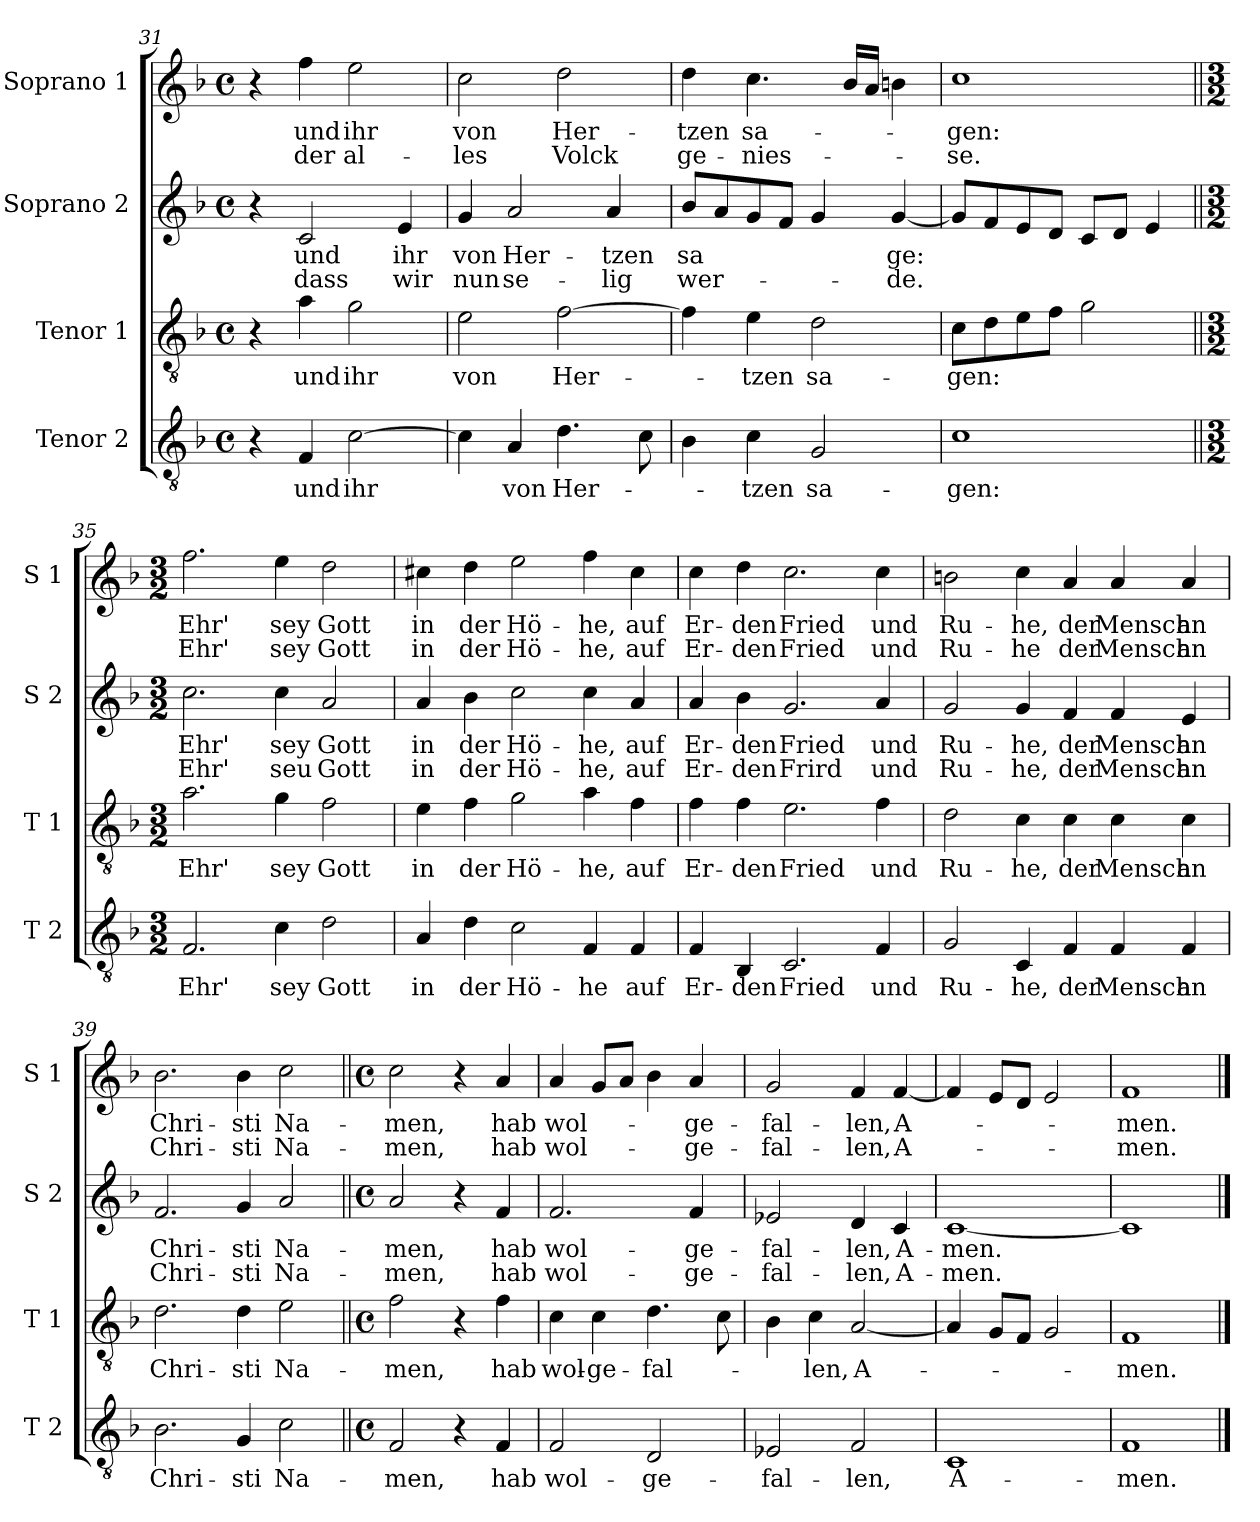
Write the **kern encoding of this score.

**kern	**text	**kern	**text	**kern	**text	**text	**kern	**text	**text
*part4	*part4	*part3	*part3	*part2	*part2	*part2	*part1	*part1	*part1
*staff4	*staff4	*staff3	*staff3	*staff2	*staff2	*staff2	*staff1	*staff1	*staff1
*I"Tenor 2	*	*I"Tenor 1	*	*I"Soprano 2	*	*	*I"Soprano 1	*	*
*I'T 2	*	*I'T 1	*	*I'S 2	*	*	*I'S 1	*	*
!!LO:PB:g=z
*clefGv2	*	*clefGv2	*	*clefG2	*	*	*clefG2	*	*
*k[b-]	*	*k[b-]	*	*k[b-]	*	*	*k[b-]	*	*
*F:	*	*F:	*	*F:	*	*	*F:	*	*
*M4/4	*	*M4/4	*	*M4/4	*	*	*M4/4	*	*
*met(c)	*	*met(c)	*	*met(c)	*	*	*met(c)	*	*
=31	=31	=31	=31	=31	=31	=31	=31	=31	=31
4r	.	4r	.	4r	.	.	4r	.	.
!	!LO:LY:b	!	!LO:LY:b	!	!LO:LY:b	!LO:LY:b	!	!LO:LY:b	!LO:LY:b
4F/	und	4a\	und	2c/	und	dass	4ff\	und	der
!	!LO:LY:b	!	!LO:LY:b	!	!	!	!	!LO:LY:b	!LO:LY:b
[2c\	ihr	2g\	ihr	.	.	.	2ee\	ihr	al-
!	!	!	!	!	!LO:LY:b	!LO:LY:b	!	!	!
.	.	.	.	4e/	ihr	wir	.	.	.
=32	=32	=32	=32	=32	=32	=32	=32	=32	=32
!	!	!	!LO:LY:b	!	!LO:LY:b	!LO:LY:b	!	!LO:LY:b	!LO:LY:b
4c\]	.	2e\	von	4g/	von	nun	2cc\	von	-les
!	!LO:LY:b	!	!	!	!LO:LY:b	!LO:LY:b	!	!	!
4A/	von	.	.	2a/	Her-	se-	.	.	.
!	!LO:LY:b	!	!LO:LY:b	!	!	!	!	!LO:LY:b	!LO:LY:b
4.d\	Her-	[2f\	Her-	.	.	.	2dd\	Her-	Volck
!	!	!	!	!	!LO:LY:b	!LO:LY:b	!	!	!
.	.	.	.	4a/	-tzen	-lig	.	.	.
8c\	.	.	.	.	.	.	.	.	.
=33	=33	=33	=33	=33	=33	=33	=33	=33	=33
!	!	!	!	!	!LO:LY:b	!LO:LY:b	!	!LO:LY:b	!LO:LY:b
4B-\	.	4f\]	.	8b-/L	sa	wer-	4dd\	-tzen	ge-
.	.	.	.	8a/	.	.	.	.	.
!	!LO:LY:b	!	!LO:LY:b	!	!	!	!	!LO:LY:b	!LO:LY:b
4c\	-tzen	4e\	-tzen	8g/	.	.	4.cc\	sa-	-nies-
.	.	.	.	8f/J	.	.	.	.	.
!	!LO:LY:b	!	!LO:LY:b	!	!	!	!	!	!
2G/	sa-	2d\	sa-	4g/	.	.	.	.	.
.	.	.	.	.	.	.	16b-/LL	.	.
.	.	.	.	.	.	.	16a/JJ	.	.
!	!	!	!	!	!LO:LY:b	!LO:LY:b	!	!	!
.	.	.	.	[4g/	ge:	-de.	4bn\	.	.
=34	=34	=34	=34	=34	=34	=34	=34	=34	=34
!	!LO:LY:b	!	!LO:LY:b	!	!	!	!	!LO:LY:b	!LO:LY:b
1c	-gen:	8c\L	-gen:	8g/L]	.	.	1cc	-gen:	-se.
.	.	8d\	.	8f/	.	.	.	.	.
.	.	8e\	.	8e/	.	.	.	.	.
.	.	8f\J	.	8d/J	.	.	.	.	.
.	.	2g\	.	8c/L	.	.	.	.	.
.	.	.	.	8d/J	.	.	.	.	.
.	.	.	.	4e/	.	.	.	.	.
=35||	=35||	=35||	=35||	=35||	=35||	=35||	=35||	=35||	=35||
*M3/2	*	*M3/2	*	*M3/2	*	*	*M3/2	*	*
!	!LO:LY:b	!	!LO:LY:b	!	!LO:LY:b	!LO:LY:b	!	!LO:LY:b	!LO:LY:b
2.F/	Ehr'	2.a\	Ehr'	2.cc\	Ehr'	Ehr'	2.ff\	Ehr'	Ehr'
!	!LO:LY:b	!	!LO:LY:b	!	!LO:LY:b	!LO:LY:b	!	!LO:LY:b	!LO:LY:b
4c\	sey	4g\	sey	4cc\	sey	seu	4ee\	sey	sey
!	!LO:LY:b	!	!LO:LY:b	!	!LO:LY:b	!LO:LY:b	!	!LO:LY:b	!LO:LY:b
2d\	Gott	2f\	Gott	2a/	Gott	Gott	2dd\	Gott	Gott
!!LO:LB:g=z
=36	=36	=36	=36	=36	=36	=36	=36	=36	=36
!	!LO:LY:b	!	!LO:LY:b	!	!LO:LY:b	!LO:LY:b	!	!LO:LY:b	!LO:LY:b
4A/	in	4e\	in	4a/	in	in	4cc#X\	in	in
!	!LO:LY:b	!	!LO:LY:b	!	!LO:LY:b	!LO:LY:b	!	!LO:LY:b	!LO:LY:b
4d\	der	4f\	der	4b-\	der	der	4dd\	der	der
!	!LO:LY:b	!	!LO:LY:b	!	!LO:LY:b	!LO:LY:b	!	!LO:LY:b	!LO:LY:b
2c\	Hö-	2g\	Hö-	2cc\	Hö-	Hö-	2ee\	Hö-	Hö-
!	!LO:LY:b	!	!LO:LY:b	!	!LO:LY:b	!LO:LY:b	!	!LO:LY:b	!LO:LY:b
4F/	-he	4a\	-he,	4cc\	-he,	-he,	4ff\	-he,	-he,
!	!LO:LY:b	!	!LO:LY:b	!	!LO:LY:b	!LO:LY:b	!	!LO:LY:b	!LO:LY:b
4F/	auf	4f\	auf	4a/	auf	auf	4cc#\	auf	auf
=37	=37	=37	=37	=37	=37	=37	=37	=37	=37
!	!LO:LY:b	!	!LO:LY:b	!	!LO:LY:b	!LO:LY:b	!	!LO:LY:b	!LO:LY:b
4F/	Er-	4f\	Er-	4a/	Er-	Er-	4cc\	Er-	Er-
!	!LO:LY:b	!	!LO:LY:b	!	!LO:LY:b	!LO:LY:b	!	!LO:LY:b	!LO:LY:b
4BB-/	-den	4f\	-den	4b-\	-den	-den	4dd\	-den	-den
!	!LO:LY:b	!	!LO:LY:b	!	!LO:LY:b	!LO:LY:b	!	!LO:LY:b	!LO:LY:b
2.C/	Fried	2.e\	Fried	2.g/	Fried	Frird	2.cc\	Fried	Fried
!	!LO:LY:b	!	!LO:LY:b	!	!LO:LY:b	!LO:LY:b	!	!LO:LY:b	!LO:LY:b
4F/	und	4f\	und	4a/	und	und	4cc\	und	und
=38	=38	=38	=38	=38	=38	=38	=38	=38	=38
!	!LO:LY:b	!	!LO:LY:b	!	!LO:LY:b	!LO:LY:b	!	!LO:LY:b	!LO:LY:b
2G/	Ru-	2d\	Ru-	2g/	Ru-	Ru-	2bn\	Ru-	Ru-
!	!LO:LY:b	!	!LO:LY:b	!	!LO:LY:b	!LO:LY:b	!	!LO:LY:b	!LO:LY:b
4C/	-he,	4c\	-he,	4g/	-he,	-he,	4cc\	-he,	-he
!	!LO:LY:b	!	!LO:LY:b	!	!LO:LY:b	!LO:LY:b	!	!LO:LY:b	!LO:LY:b
4F/	der	4c\	der	4f/	der	der	4a/	der	der
!	!LO:LY:b	!	!LO:LY:b	!	!LO:LY:b	!LO:LY:b	!	!LO:LY:b	!LO:LY:b
4F/	Mensch	4c\	Mensch	4f/	Mensch	Mensch	4a/	Mensch	Mensch
!	!LO:LY:b	!	!LO:LY:b	!	!LO:LY:b	!LO:LY:b	!	!LO:LY:b	!LO:LY:b
4F/	an	4c\	an	4e/	an	an	4a/	an	an
=39	=39	=39	=39	=39	=39	=39	=39	=39	=39
!	!LO:LY:b	!	!LO:LY:b	!	!LO:LY:b	!LO:LY:b	!	!LO:LY:b	!LO:LY:b
2.B-\	Chri-	2.d\	Chri-	2.f/	Chri-	Chri-	2.b-\	Chri-	Chri-
!	!LO:LY:b	!	!LO:LY:b	!	!LO:LY:b	!LO:LY:b	!	!LO:LY:b	!LO:LY:b
4G/	-sti	4d\	-sti	4g/	-sti	-sti	4b-\	-sti	-sti
!	!LO:LY:b	!	!LO:LY:b	!	!LO:LY:b	!LO:LY:b	!	!LO:LY:b	!LO:LY:b
2c\	Na-	2e\	Na-	2a/	Na-	Na-	2cc\	Na-	Na-
!!LO:LB:g=z
=40||	=40||	=40||	=40||	=40||	=40||	=40||	=40||	=40||	=40||
*M4/4	*	*M4/4	*	*M4/4	*	*	*M4/4	*	*
*met(c)	*	*met(c)	*	*met(c)	*	*	*met(c)	*	*
!	!LO:LY:b	!	!LO:LY:b	!	!LO:LY:b	!LO:LY:b	!	!LO:LY:b	!LO:LY:b
2F/	-men,	2f\	-men,	2a/	-men,	-men,	2cc\	-men,	-men,
4r	.	4r	.	4r	.	.	4r	.	.
!	!LO:LY:b	!	!LO:LY:b	!	!LO:LY:b	!LO:LY:b	!	!LO:LY:b	!LO:LY:b
4F/	hab	4f\	hab	4f/	hab	hab	4a/	hab	hab
=41	=41	=41	=41	=41	=41	=41	=41	=41	=41
!	!LO:LY:b	!	!LO:LY:b	!	!LO:LY:b	!LO:LY:b	!	!LO:LY:b	!LO:LY:b
2F/	wol-	4c\	wol-	2.f/	wol-	wol-	4a/	wol-	wol-
!	!	!	!LO:LY:b	!	!	!	!	!	!
.	.	4c\	-ge-	.	.	.	8g/L	.	.
.	.	.	.	.	.	.	8a/J	.	.
!	!LO:LY:b	!	!LO:LY:b	!	!	!	!	!	!
2D/	-ge-	4.d\	-fal-	.	.	.	4b-\	.	.
!	!	!	!	!	!LO:LY:b	!LO:LY:b	!	!LO:LY:b	!LO:LY:b
.	.	.	.	4f/	-ge-	-ge-	4a/	-ge-	-ge-
.	.	8c\	.	.	.	.	.	.	.
=42	=42	=42	=42	=42	=42	=42	=42	=42	=42
!	!LO:LY:b	!	!	!	!LO:LY:b	!LO:LY:b	!	!LO:LY:b	!LO:LY:b
2E-X/	-fal-	4B-\	.	2e-X/	-fal-	-fal-	2g/	-fal-	-fal-
!	!	!	!LO:LY:b	!	!	!	!	!	!
.	.	4c\	-len,	.	.	.	.	.	.
!	!LO:LY:b	!	!LO:LY:b	!	!LO:LY:b	!LO:LY:b	!	!LO:LY:b	!LO:LY:b
2F/	-len,	[2A/	A-	4d/	-len,	-len,	4f/	-len,	-len,
!	!	!	!	!	!LO:LY:b	!LO:LY:b	!	!LO:LY:b	!LO:LY:b
.	.	.	.	4c/	A-	A-	[4f/	A-	A-
=43	=43	=43	=43	=43	=43	=43	=43	=43	=43
!	!LO:LY:b	!	!	!	!LO:LY:b	!LO:LY:b	!	!	!
1C	A-	4A/]	.	[1c	-men.	-men.	4f/]	.	.
.	.	8G/L	.	.	.	.	8e/L	.	.
.	.	8F/J	.	.	.	.	8d/J	.	.
.	.	2G/	.	.	.	.	2e/	.	.
=44	=44	=44	=44	=44	=44	=44	=44	=44	=44
!	!LO:LY:b	!	!LO:LY:b	!	!	!	!	!LO:LY:b	!LO:LY:b
1F	-men.	1F	-men.	1c]	.	.	1f	-men.	-men.
==	==	==	==	==	==	==	==	==	==
*-	*-	*-	*-	*-	*-	*-	*-	*-	*-
